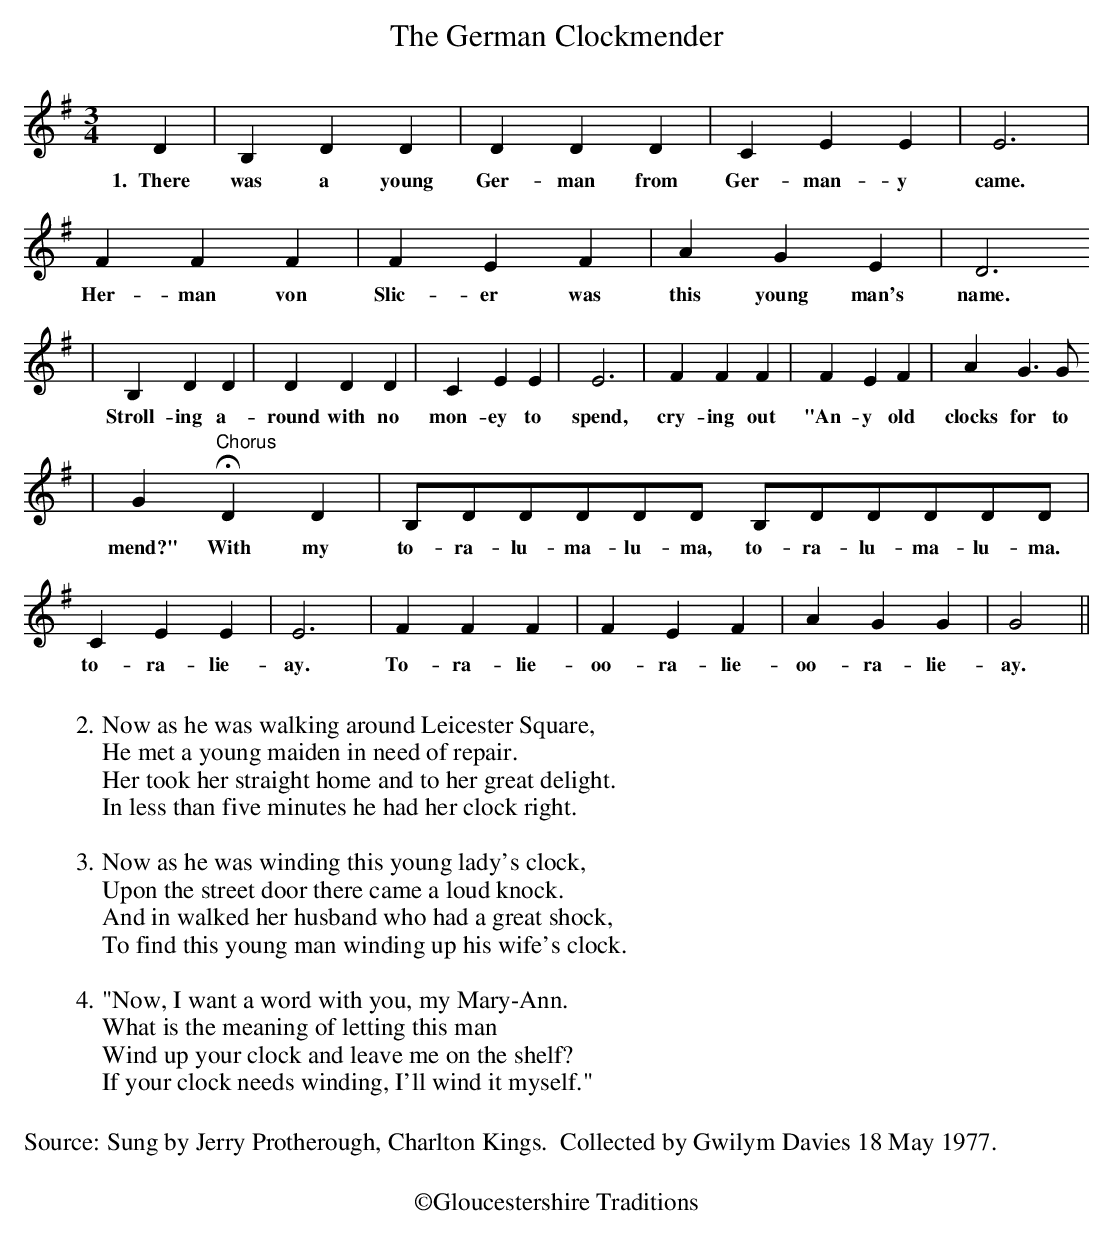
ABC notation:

X:1
T:The German Clockmender
M:3/4
L:1/4
K:G clef=treble octave=0
D|B,DD|DDD|CEE|E3|
w:1.~~There was a young Ger-man from Ger-man-y came.
FFF|FEF|AGE|D3
w: Her-man von Slic-er was this young man's name.
|B,DD|DDD|CEE|E3|FFF|FEF|AG>G
w:  Stroll-ing a-round with no mon-ey to spend, cry-ing out "An-y old clocks for to
|G"Chorus"HDD|B,/D/D/D/D/D/ B,/D/D/D/D/D/ |CEE|E3|FFF|FEF|AGG|G2||
w:mend?" With my to-ra-lu-ma-lu-ma, to-ra-lu-ma-lu-ma. to-ra-lie-ay. To-ra-lie-oo-ra-lie-oo-ra-lie-ay.
W:
W:2.  Now as he was walking around Leicester Square,
W:He met a young maiden in need of repair.
W:Her took her straight home and to her great delight.
W:In less than five minutes he had her clock right.
W:
W:3.  Now as he was winding this young lady's clock,
W: Upon the street door there came a loud knock.
W:And in walked her husband who had a great shock,
W: To find this young man winding up his wife's clock.
W:
W: 4.  "Now, I want a word with you, my Mary-Ann.
W:What is the meaning of letting this man
W: Wind up your clock and leave me on the shelf?
W:If your clock needs winding, I'll wind it myself."
W:
